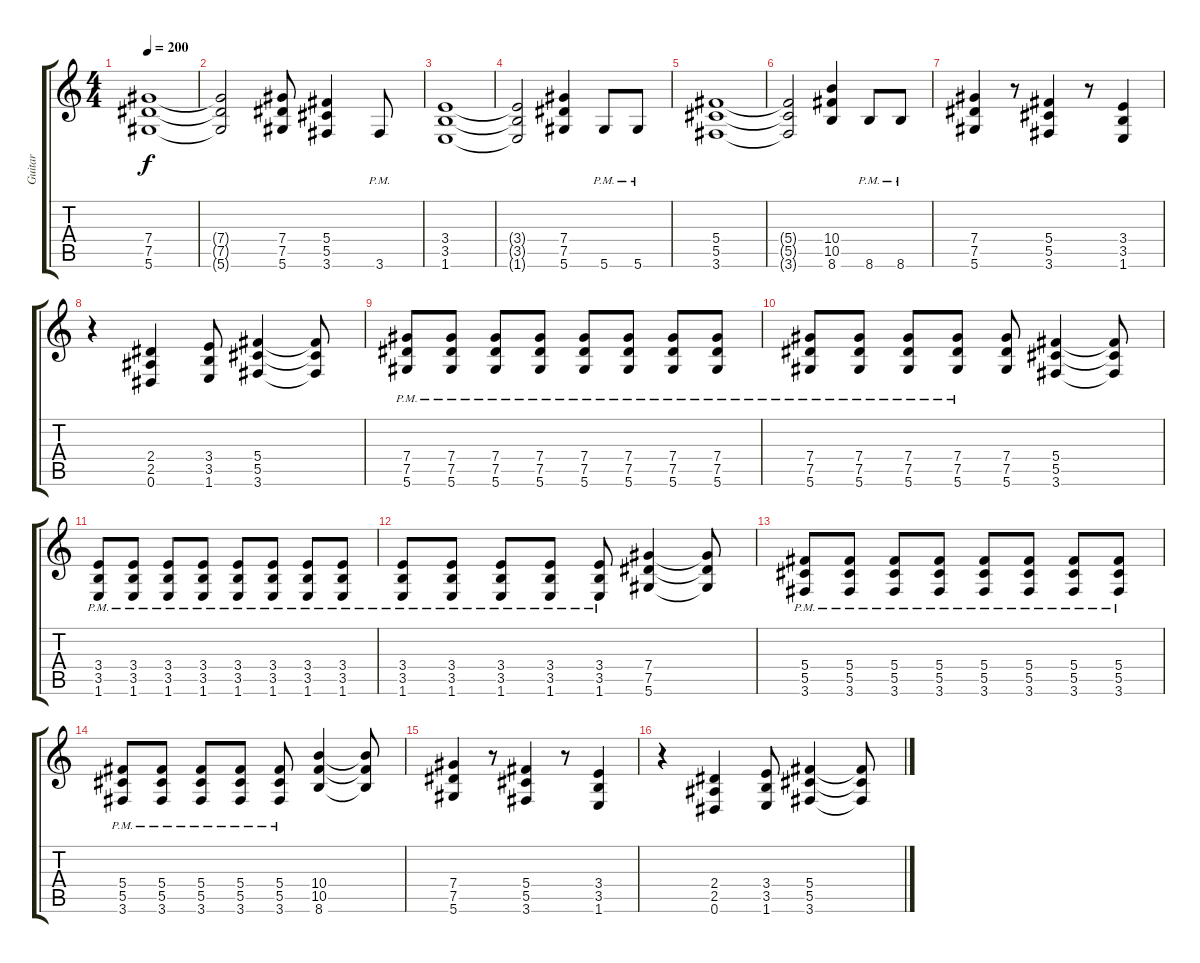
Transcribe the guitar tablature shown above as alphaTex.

\track ("Guitar" "Guitar") {instrument distortionguitar}
\staff {score tabs}
\tuning (Eb4 Bb3 Gb3 Db3 Ab2 Eb2) {hide}
\ts (4 4)
\tempo 200
\clef g2
\ks c
(7.4 7.5 5.6).1{dy f} |
(7.4{t} 7.5{t} 5.6{t}).2 (7.4 7.5 5.6).8 (5.4 5.5 3.6).4 3.6{pm}.8 |
(3.4 3.5 1.6).1 |
(3.4{t} 3.5{t} 1.6{t}).2 (7.4 7.5 5.6).4 5.6{pm}.8 5.6{pm}.8 |
(5.4 5.5 3.6).1 |
(5.4{t} 5.5{t} 3.6{t}).2 (10.4 10.5 8.6).4 8.6{pm}.8 8.6{pm}.8 |
(7.4 7.5 5.6).4 r.8 (5.4 5.5 3.6).4 r.8 (3.4 3.5 1.6).4 |
r.4 (2.4 2.5 0.6).4 (3.4 3.5 1.6).8 (5.4 5.5 3.6).4 (5.4{t} 5.5{t} 3.6{t}).8 |
(7.4{pm} 7.5{pm} 5.6{pm}).8 (7.4{pm} 7.5{pm} 5.6{pm}).8 (7.4{pm} 7.5{pm} 5.6{pm}).8 (7.4{pm} 7.5{pm} 5.6{pm}).8 (7.4{pm} 7.5{pm} 5.6{pm}).8 (7.4{pm} 7.5{pm} 5.6{pm}).8 (7.4{pm} 7.5{pm} 5.6{pm}).8 (7.4{pm} 7.5{pm} 5.6{pm}).8 |
(7.4{pm} 7.5{pm} 5.6{pm}).8 (7.4{pm} 7.5{pm} 5.6{pm}).8 (7.4{pm} 7.5{pm} 5.6{pm}).8 (7.4{pm} 7.5{pm} 5.6{pm}).8 (7.4 7.5 5.6).8 (5.4 5.5 3.6).4 (5.4{t} 5.5{t} 3.6{t}).8 |
(3.4{pm} 3.5{pm} 1.6{pm}).8 (3.4{pm} 3.5{pm} 1.6{pm}).8 (3.4{pm} 3.5{pm} 1.6{pm}).8 (3.4{pm} 3.5{pm} 1.6{pm}).8 (3.4{pm} 3.5{pm} 1.6{pm}).8 (3.4{pm} 3.5{pm} 1.6{pm}).8 (3.4{pm} 3.5{pm} 1.6{pm}).8 (3.4{pm} 3.5{pm} 1.6{pm}).8 |
(3.4{pm} 3.5{pm} 1.6{pm}).8 (3.4{pm} 3.5{pm} 1.6{pm}).8 (3.4{pm} 3.5{pm} 1.6{pm}).8 (3.4{pm} 3.5{pm} 1.6{pm}).8 (3.4{pm} 3.5{pm} 1.6{pm}).8 (7.4 7.5 5.6).4 (7.4{t} 7.5{t} 5.6{t}).8 |
(5.4{pm} 5.5{pm} 3.6{pm}).8 (5.4{pm} 5.5{pm} 3.6{pm}).8 (5.4{pm} 5.5{pm} 3.6{pm}).8 (5.4{pm} 5.5{pm} 3.6{pm}).8 (5.4{pm} 5.5{pm} 3.6{pm}).8 (5.4{pm} 5.5{pm} 3.6{pm}).8 (5.4{pm} 5.5{pm} 3.6{pm}).8 (5.4{pm} 5.5{pm} 3.6{pm}).8 |
(5.4{pm} 5.5{pm} 3.6{pm}).8 (5.4{pm} 5.5{pm} 3.6{pm}).8 (5.4{pm} 5.5{pm} 3.6{pm}).8 (5.4{pm} 5.5{pm} 3.6{pm}).8 (5.4{pm} 5.5{pm} 3.6{pm}).8 (10.4 10.5 8.6).4 (10.4{t} 10.5{t} 8.6{t}).8 |
(7.4 7.5 5.6).4 r.8 (5.4 5.5 3.6).4 r.8 (3.4 3.5 1.6).4 |
r.4 (2.4 2.5 0.6).4 (3.4 3.5 1.6).8 (5.4 5.5 3.6).4 (5.4{t} 5.5{t} 3.6{t}).8
